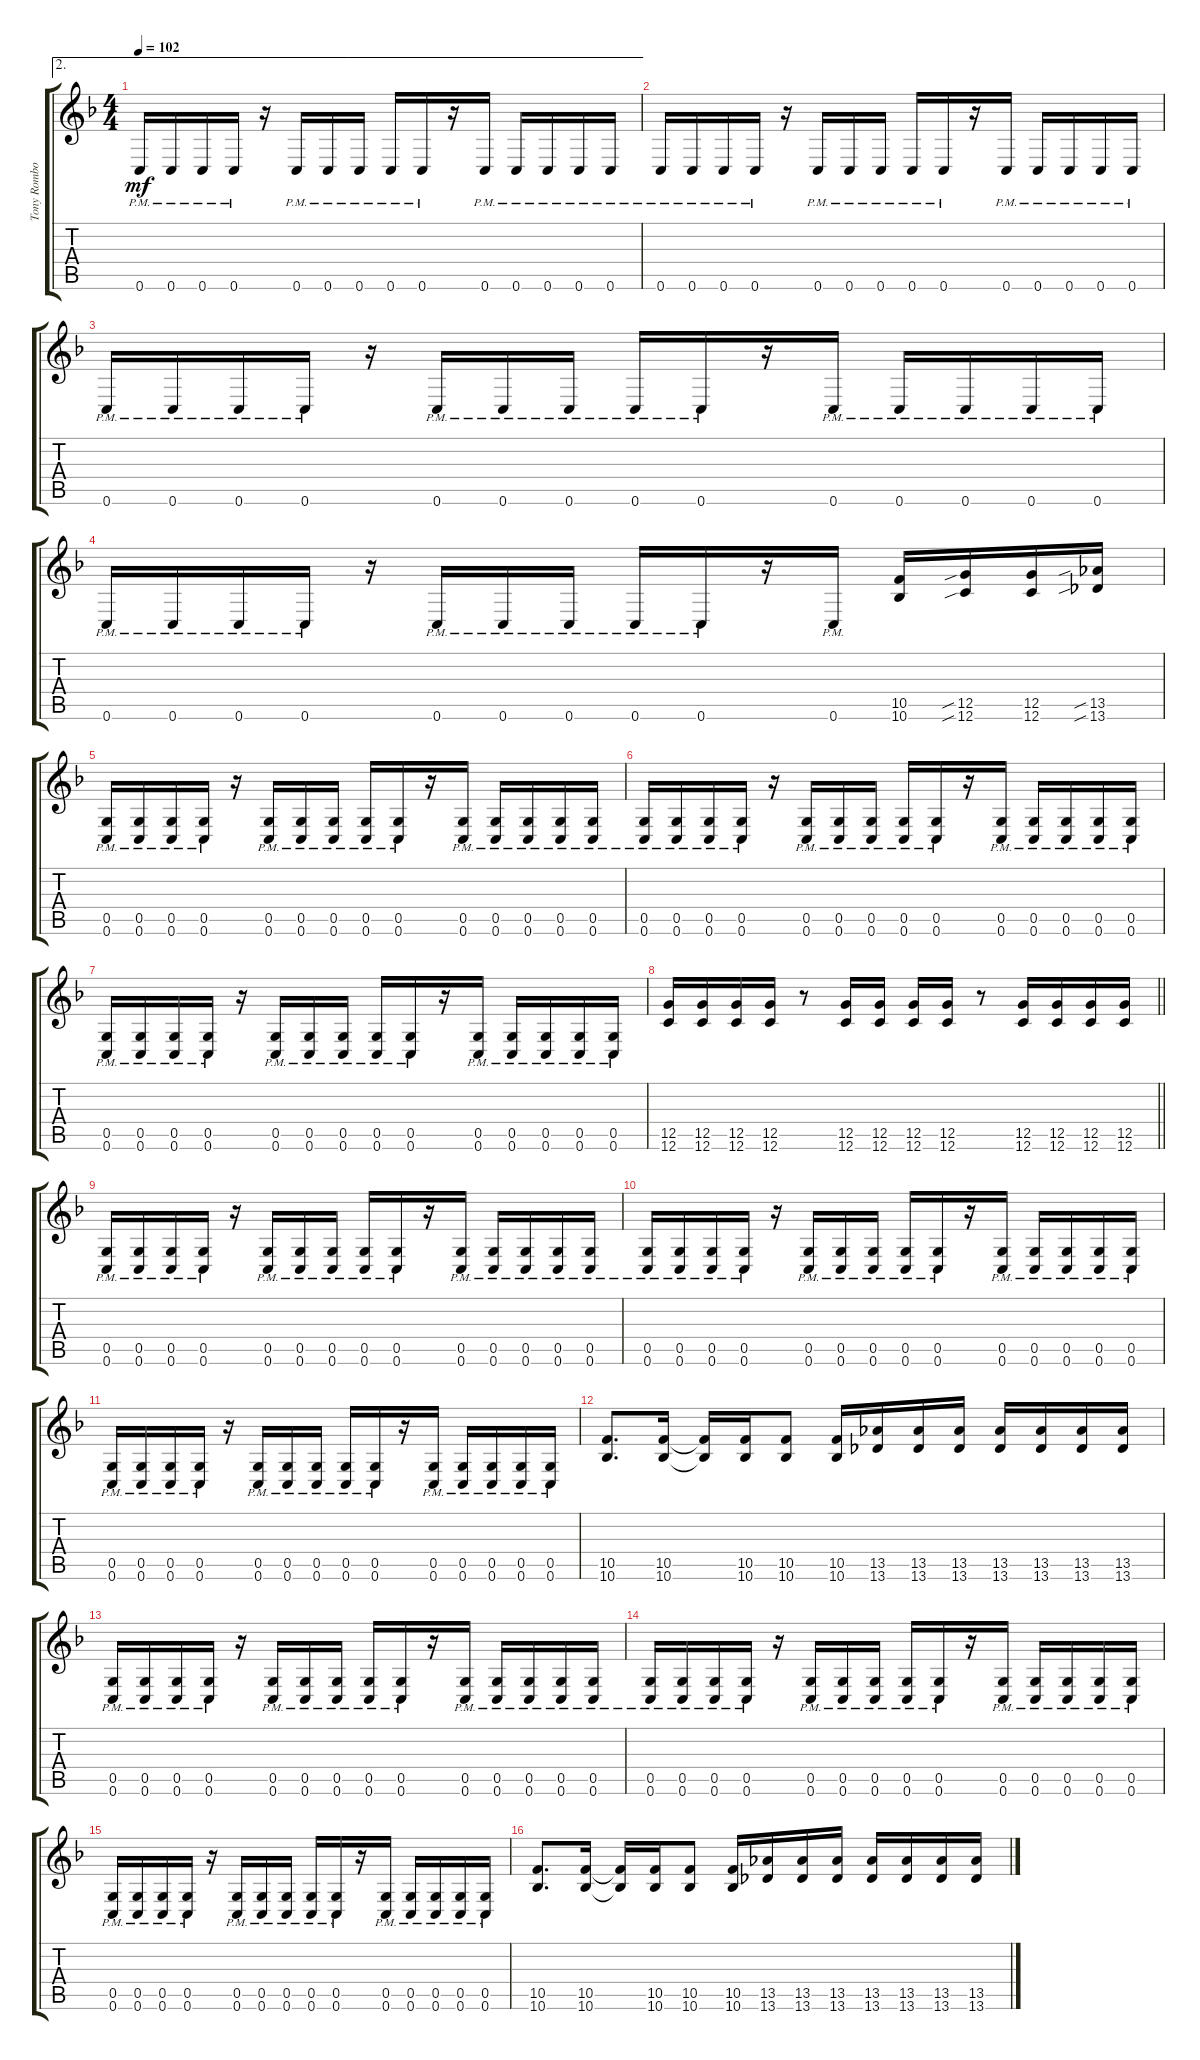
\track ("Tony Rombola" "Tony Rombo") {instrument distortionguitar}
\staff {score tabs}
\tuning (D4 A3 F3 C3 G2 C2) {hide}
\ae 2
\ts (4 4)
\tempo 102
\clef g2
\ks f
0.6{pm}.16{dy mf} 0.6{pm}.16 0.6{pm}.16 0.6{pm}.16 r.16 0.6{pm}.16 0.6{pm}.16 0.6{pm}.16 0.6{pm}.16 0.6{pm}.16 r.16 0.6{pm}.16 0.6{pm}.16 0.6{pm}.16 0.6{pm}.16 0.6{pm}.16 |
0.6{pm}.16 0.6{pm}.16 0.6{pm}.16 0.6{pm}.16 r.16 0.6{pm}.16 0.6{pm}.16 0.6{pm}.16 0.6{pm}.16 0.6{pm}.16 r.16 0.6{pm}.16 0.6{pm}.16 0.6{pm}.16 0.6{pm}.16 0.6{pm}.16 |
0.6{pm}.16 0.6{pm}.16 0.6{pm}.16 0.6{pm}.16 r.16 0.6{pm}.16 0.6{pm}.16 0.6{pm}.16 0.6{pm}.16 0.6{pm}.16 r.16 0.6{pm}.16 0.6{pm}.16 0.6{pm}.16 0.6{pm}.16 0.6{pm}.16 |
0.6{pm}.16 0.6{pm}.16 0.6{pm}.16 0.6{pm}.16 r.16 0.6{pm}.16 0.6{pm}.16 0.6{pm}.16 0.6{pm}.16 0.6{pm}.16 r.16 0.6{pm}.16 (10.5 10.6).16 (12.5{sib} 12.6{sib}).16 (12.5 12.6).16 (13.5{sib} 13.6{sib}).16 |
(0.5{pm} 0.6{pm}).16 (0.5{pm} 0.6{pm}).16 (0.5{pm} 0.6{pm}).16 (0.5{pm} 0.6{pm}).16 r.16 (0.5{pm} 0.6{pm}).16 (0.5{pm} 0.6{pm}).16 (0.5{pm} 0.6{pm}).16 (0.5{pm} 0.6{pm}).16 (0.5{pm} 0.6{pm}).16 r.16 (0.5{pm} 0.6{pm}).16 (0.5{pm} 0.6{pm}).16 (0.5{pm} 0.6{pm}).16 (0.5{pm} 0.6{pm}).16 (0.5{pm} 0.6{pm}).16 |
(0.5{pm} 0.6{pm}).16 (0.5{pm} 0.6{pm}).16 (0.5{pm} 0.6{pm}).16 (0.5{pm} 0.6{pm}).16 r.16 (0.5{pm} 0.6{pm}).16 (0.5{pm} 0.6{pm}).16 (0.5{pm} 0.6{pm}).16 (0.5{pm} 0.6{pm}).16 (0.5{pm} 0.6{pm}).16 r.16 (0.5{pm} 0.6{pm}).16 (0.5{pm} 0.6{pm}).16 (0.5{pm} 0.6{pm}).16 (0.5{pm} 0.6{pm}).16 (0.5{pm} 0.6{pm}).16 |
(0.5{pm} 0.6{pm}).16 (0.5{pm} 0.6{pm}).16 (0.5{pm} 0.6{pm}).16 (0.5{pm} 0.6{pm}).16 r.16 (0.5{pm} 0.6{pm}).16 (0.5{pm} 0.6{pm}).16 (0.5{pm} 0.6{pm}).16 (0.5{pm} 0.6{pm}).16 (0.5{pm} 0.6{pm}).16 r.16 (0.5{pm} 0.6{pm}).16 (0.5{pm} 0.6{pm}).16 (0.5{pm} 0.6{pm}).16 (0.5{pm} 0.6{pm}).16 (0.5{pm} 0.6{pm}).16 |
\barLineRight lightlight
(12.5 12.6).16 (12.5 12.6).16 (12.5 12.6).16 (12.5 12.6).16 r.8 (12.5 12.6).16 (12.5 12.6).16 (12.5 12.6).16 (12.5 12.6).16 r.8 (12.5 12.6).16 (12.5 12.6).16 (12.5 12.6).16 (12.5 12.6).16 |
(0.5{pm} 0.6{pm}).16 (0.5{pm} 0.6{pm}).16 (0.5{pm} 0.6{pm}).16 (0.5{pm} 0.6{pm}).16 r.16 (0.5{pm} 0.6{pm}).16 (0.5{pm} 0.6{pm}).16 (0.5{pm} 0.6{pm}).16 (0.5{pm} 0.6{pm}).16 (0.5{pm} 0.6{pm}).16 r.16 (0.5{pm} 0.6{pm}).16 (0.5{pm} 0.6{pm}).16 (0.5{pm} 0.6{pm}).16 (0.5{pm} 0.6{pm}).16 (0.5{pm} 0.6{pm}).16 |
(0.5{pm} 0.6{pm}).16 (0.5{pm} 0.6{pm}).16 (0.5{pm} 0.6{pm}).16 (0.5{pm} 0.6{pm}).16 r.16 (0.5{pm} 0.6{pm}).16 (0.5{pm} 0.6{pm}).16 (0.5{pm} 0.6{pm}).16 (0.5{pm} 0.6{pm}).16 (0.5{pm} 0.6{pm}).16 r.16 (0.5{pm} 0.6{pm}).16 (0.5{pm} 0.6{pm}).16 (0.5{pm} 0.6{pm}).16 (0.5{pm} 0.6{pm}).16 (0.5{pm} 0.6{pm}).16 |
(0.5{pm} 0.6{pm}).16 (0.5{pm} 0.6{pm}).16 (0.5{pm} 0.6{pm}).16 (0.5{pm} 0.6{pm}).16 r.16 (0.5{pm} 0.6{pm}).16 (0.5{pm} 0.6{pm}).16 (0.5{pm} 0.6{pm}).16 (0.5{pm} 0.6{pm}).16 (0.5{pm} 0.6{pm}).16 r.16 (0.5{pm} 0.6{pm}).16 (0.5{pm} 0.6{pm}).16 (0.5{pm} 0.6{pm}).16 (0.5{pm} 0.6{pm}).16 (0.5{pm} 0.6{pm}).16 |
(10.5 10.6).8{d} (10.5 10.6).16 (10.5{t} 10.6{t}).16 (10.5 10.6).16 (10.5 10.6).8 (10.5 10.6).16 (13.5 13.6).16 (13.5 13.6).16 (13.5 13.6).16 (13.5 13.6).16 (13.5 13.6).16 (13.5 13.6).16 (13.5 13.6).16 |
(0.5{pm} 0.6{pm}).16 (0.5{pm} 0.6{pm}).16 (0.5{pm} 0.6{pm}).16 (0.5{pm} 0.6{pm}).16 r.16 (0.5{pm} 0.6{pm}).16 (0.5{pm} 0.6{pm}).16 (0.5{pm} 0.6{pm}).16 (0.5{pm} 0.6{pm}).16 (0.5{pm} 0.6{pm}).16 r.16 (0.5{pm} 0.6{pm}).16 (0.5{pm} 0.6{pm}).16 (0.5{pm} 0.6{pm}).16 (0.5{pm} 0.6{pm}).16 (0.5{pm} 0.6{pm}).16 |
(0.5{pm} 0.6{pm}).16 (0.5{pm} 0.6{pm}).16 (0.5{pm} 0.6{pm}).16 (0.5{pm} 0.6{pm}).16 r.16 (0.5{pm} 0.6{pm}).16 (0.5{pm} 0.6{pm}).16 (0.5{pm} 0.6{pm}).16 (0.5{pm} 0.6{pm}).16 (0.5{pm} 0.6{pm}).16 r.16 (0.5{pm} 0.6{pm}).16 (0.5{pm} 0.6{pm}).16 (0.5{pm} 0.6{pm}).16 (0.5{pm} 0.6{pm}).16 (0.5{pm} 0.6{pm}).16 |
(0.5{pm} 0.6{pm}).16 (0.5{pm} 0.6{pm}).16 (0.5{pm} 0.6{pm}).16 (0.5{pm} 0.6{pm}).16 r.16 (0.5{pm} 0.6{pm}).16 (0.5{pm} 0.6{pm}).16 (0.5{pm} 0.6{pm}).16 (0.5{pm} 0.6{pm}).16 (0.5{pm} 0.6{pm}).16 r.16 (0.5{pm} 0.6{pm}).16 (0.5{pm} 0.6{pm}).16 (0.5{pm} 0.6{pm}).16 (0.5{pm} 0.6{pm}).16 (0.5{pm} 0.6{pm}).16 |
(10.5 10.6).8{d} (10.5 10.6).16 (10.5{t} 10.6{t}).16 (10.5 10.6).16 (10.5 10.6).8 (10.5 10.6).16 (13.5 13.6).16 (13.5 13.6).16 (13.5 13.6).16 (13.5 13.6).16 (13.5 13.6).16 (13.5 13.6).16 (13.5 13.6).16
